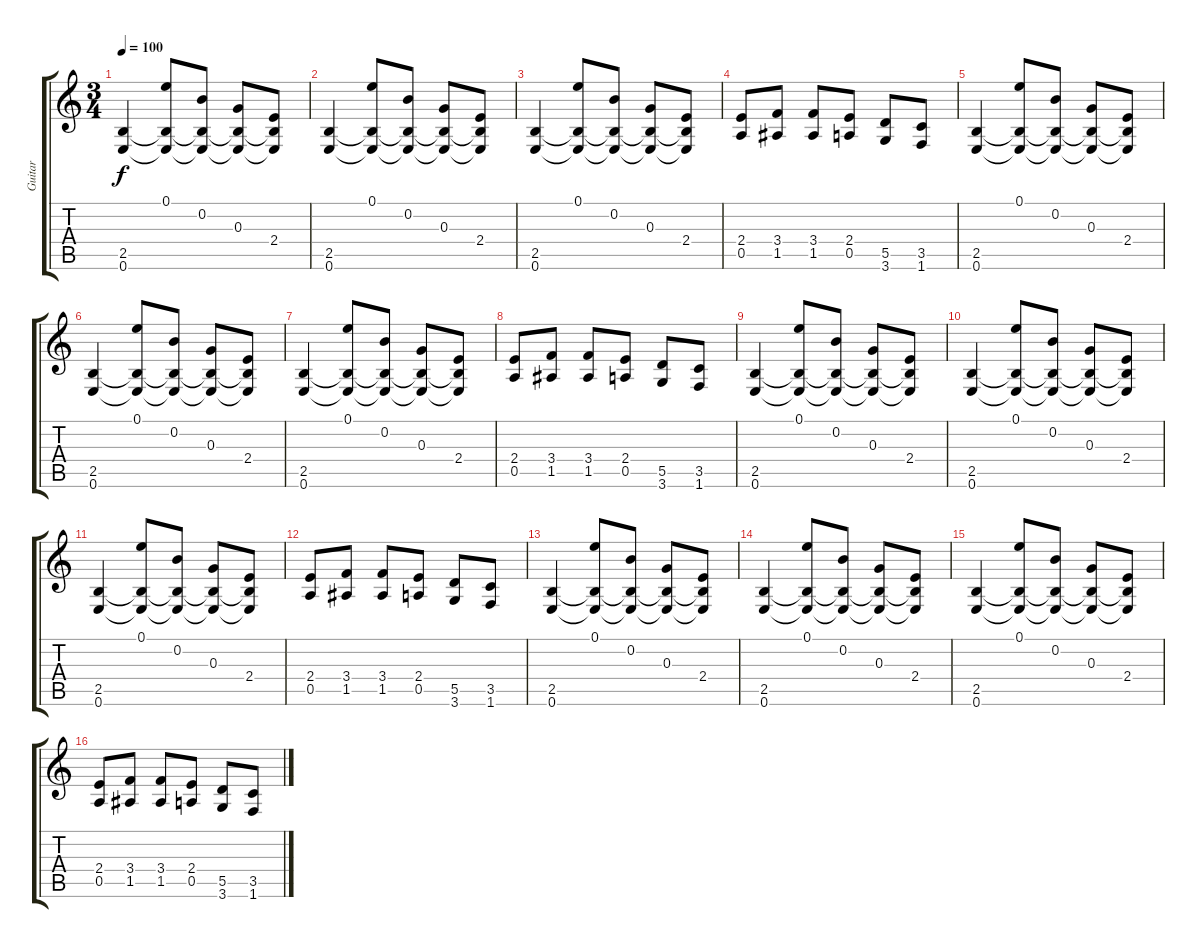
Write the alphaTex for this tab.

\track ("Guitar" "Guitar") {instrument distortionguitar}
\staff {score tabs}
\tuning (E4 B3 G3 D3 A2 E2) {hide}
\ts (3 4)
\tempo 100
\clef g2
\ks c
(2.5 0.6).4{dy f} (0.1 2.5{t} 0.6{t}).8 (0.2 2.5{t} 0.6{t}).8 (0.3 2.5{t} 0.6{t}).8 (2.4 2.5{t} 0.6{t}).8 |
(2.5 0.6).4 (0.1 2.5{t} 0.6{t}).8 (0.2 2.5{t} 0.6{t}).8 (0.3 2.5{t} 0.6{t}).8 (2.4 2.5{t} 0.6{t}).8 |
(2.5 0.6).4 (0.1 2.5{t} 0.6{t}).8 (0.2 2.5{t} 0.6{t}).8 (0.3 2.5{t} 0.6{t}).8 (2.4 2.5{t} 0.6{t}).8 |
(2.4 0.5).8 (3.4 1.5).8 (3.4 1.5).8 (2.4 0.5).8 (5.5 3.6).8 (3.5 1.6).8 |
(2.5 0.6).4 (0.1 2.5{t} 0.6{t}).8 (0.2 2.5{t} 0.6{t}).8 (0.3 2.5{t} 0.6{t}).8 (2.4 2.5{t} 0.6{t}).8 |
(2.5 0.6).4 (0.1 2.5{t} 0.6{t}).8 (0.2 2.5{t} 0.6{t}).8 (0.3 2.5{t} 0.6{t}).8 (2.4 2.5{t} 0.6{t}).8 |
(2.5 0.6).4 (0.1 2.5{t} 0.6{t}).8 (0.2 2.5{t} 0.6{t}).8 (0.3 2.5{t} 0.6{t}).8 (2.4 2.5{t} 0.6{t}).8 |
(2.4 0.5).8 (3.4 1.5).8 (3.4 1.5).8 (2.4 0.5).8 (5.5 3.6).8 (3.5 1.6).8 |
(2.5 0.6).4 (0.1 2.5{t} 0.6{t}).8 (0.2 2.5{t} 0.6{t}).8 (0.3 2.5{t} 0.6{t}).8 (2.4 2.5{t} 0.6{t}).8 |
(2.5 0.6).4 (0.1 2.5{t} 0.6{t}).8 (0.2 2.5{t} 0.6{t}).8 (0.3 2.5{t} 0.6{t}).8 (2.4 2.5{t} 0.6{t}).8 |
(2.5 0.6).4 (0.1 2.5{t} 0.6{t}).8 (0.2 2.5{t} 0.6{t}).8 (0.3 2.5{t} 0.6{t}).8 (2.4 2.5{t} 0.6{t}).8 |
(2.4 0.5).8 (3.4 1.5).8 (3.4 1.5).8 (2.4 0.5).8 (5.5 3.6).8 (3.5 1.6).8 |
(2.5 0.6).4 (0.1 2.5{t} 0.6{t}).8 (0.2 2.5{t} 0.6{t}).8 (0.3 2.5{t} 0.6{t}).8 (2.4 2.5{t} 0.6{t}).8 |
(2.5 0.6).4 (0.1 2.5{t} 0.6{t}).8 (0.2 2.5{t} 0.6{t}).8 (0.3 2.5{t} 0.6{t}).8 (2.4 2.5{t} 0.6{t}).8 |
(2.5 0.6).4 (0.1 2.5{t} 0.6{t}).8 (0.2 2.5{t} 0.6{t}).8 (0.3 2.5{t} 0.6{t}).8 (2.4 2.5{t} 0.6{t}).8 |
(2.4 0.5).8 (3.4 1.5).8 (3.4 1.5).8 (2.4 0.5).8 (5.5 3.6).8 (3.5 1.6).8
